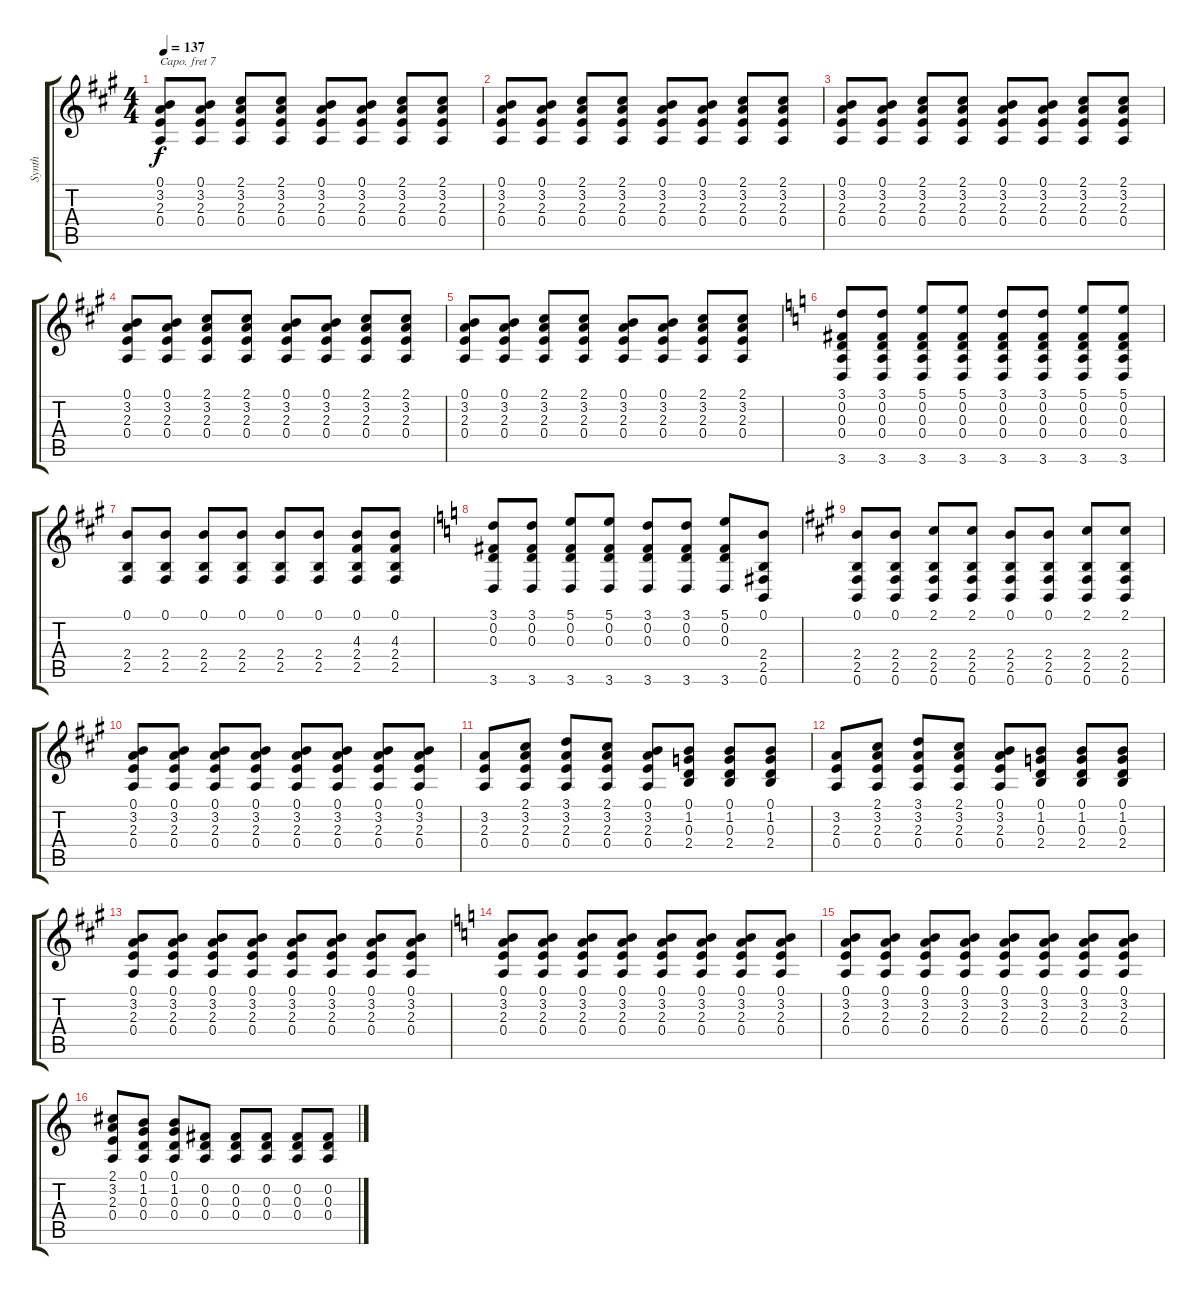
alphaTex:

\track ("Synth" "Synth") {instrument lead5charang}
\staff {score tabs}
\capo 7
\tuning (E4 B3 G3 D3 A2 E2) {hide}
\ts (4 4)
\tempo 137
\clef g2
\ks a
(0.1 3.2 2.3 0.4).8{dy f} (0.1 3.2 2.3 0.4).8 (2.1 3.2 2.3 0.4).8 (2.1 3.2 2.3 0.4).8 (0.1 3.2 2.3 0.4).8 (0.1 3.2 2.3 0.4).8 (2.1 3.2 2.3 0.4).8 (2.1 3.2 2.3 0.4).8 |
(0.1 3.2 2.3 0.4).8 (0.1 3.2 2.3 0.4).8 (2.1 3.2 2.3 0.4).8 (2.1 3.2 2.3 0.4).8 (0.1 3.2 2.3 0.4).8 (0.1 3.2 2.3 0.4).8 (2.1 3.2 2.3 0.4).8 (2.1 3.2 2.3 0.4).8 |
(0.1 3.2 2.3 0.4).8 (0.1 3.2 2.3 0.4).8 (2.1 3.2 2.3 0.4).8 (2.1 3.2 2.3 0.4).8 (0.1 3.2 2.3 0.4).8 (0.1 3.2 2.3 0.4).8 (2.1 3.2 2.3 0.4).8 (2.1 3.2 2.3 0.4).8 |
(0.1 3.2 2.3 0.4).8 (0.1 3.2 2.3 0.4).8 (2.1 3.2 2.3 0.4).8 (2.1 3.2 2.3 0.4).8 (0.1 3.2 2.3 0.4).8 (0.1 3.2 2.3 0.4).8 (2.1 3.2 2.3 0.4).8 (2.1 3.2 2.3 0.4).8 |
(0.1 3.2 2.3 0.4).8 (0.1 3.2 2.3 0.4).8 (2.1 3.2 2.3 0.4).8 (2.1 3.2 2.3 0.4).8 (0.1 3.2 2.3 0.4).8 (0.1 3.2 2.3 0.4).8 (2.1 3.2 2.3 0.4).8 (2.1 3.2 2.3 0.4).8 |
\ks c
(3.1 0.2 0.3 0.4 3.6).8 (3.1 0.2 0.3 0.4 3.6).8 (5.1 0.2 0.3 0.4 3.6).8 (5.1 0.2 0.3 0.4 3.6).8 (3.1 0.2 0.3 0.4 3.6).8 (3.1 0.2 0.3 0.4 3.6).8 (5.1 0.2 0.3 0.4 3.6).8 (5.1 0.2 0.3 0.4 3.6).8 |
\ks a
(0.1 2.4 2.5).8 (0.1 2.4 2.5).8 (0.1 2.4 2.5).8 (0.1 2.4 2.5).8 (0.1 2.4 2.5).8 (0.1 2.4 2.5).8 (0.1 4.3 2.4 2.5).8 (0.1 4.3 2.4 2.5).8 |
\ks c
(3.1 0.2 0.3 3.6).8 (3.1 0.2 0.3 3.6).8 (5.1 0.2 0.3 3.6).8 (5.1 0.2 0.3 3.6).8 (3.1 0.2 0.3 3.6).8 (3.1 0.2 0.3 3.6).8 (5.1 0.2 0.3 3.6).8 (0.1 2.4 2.5 0.6).8 |
\ks a
(0.1 2.4 2.5 0.6).8 (0.1 2.4 2.5 0.6).8 (2.1 2.4 2.5 0.6).8 (2.1 2.4 2.5 0.6).8 (0.1 2.4 2.5 0.6).8 (0.1 2.4 2.5 0.6).8 (2.1 2.4 2.5 0.6).8 (2.1 2.4 2.5 0.6).8 |
(0.1 3.2 2.3 0.4).8 (0.1 3.2 2.3 0.4).8 (0.1 3.2 2.3 0.4).8 (0.1 3.2 2.3 0.4).8 (0.1 3.2 2.3 0.4).8 (0.1 3.2 2.3 0.4).8 (0.1 3.2 2.3 0.4).8 (0.1 3.2 2.3 0.4).8 |
(3.2 2.3 0.4).8 (2.1 3.2 2.3 0.4).8 (3.1 3.2 2.3 0.4).8 (2.1 3.2 2.3 0.4).8 (0.1 3.2 2.3 0.4).8 (0.1 1.2 0.3 2.4).8 (0.1 1.2 0.3 2.4).8 (0.1 1.2 0.3 2.4).8 |
(3.2 2.3 0.4).8 (2.1 3.2 2.3 0.4).8 (3.1 3.2 2.3 0.4).8 (2.1 3.2 2.3 0.4).8 (0.1 3.2 2.3 0.4).8 (0.1 1.2 0.3 2.4).8 (0.1 1.2 0.3 2.4).8 (0.1 1.2 0.3 2.4).8 |
(0.1 3.2 2.3 0.4).8 (0.1 3.2 2.3 0.4).8 (0.1 3.2 2.3 0.4).8 (0.1 3.2 2.3 0.4).8 (0.1 3.2 2.3 0.4).8 (0.1 3.2 2.3 0.4).8 (0.1 3.2 2.3 0.4).8 (0.1 3.2 2.3 0.4).8 |
\ks c
(0.1 3.2 2.3 0.4).8 (0.1 3.2 2.3 0.4).8 (0.1 3.2 2.3 0.4).8 (0.1 3.2 2.3 0.4).8 (0.1 3.2 2.3 0.4).8 (0.1 3.2 2.3 0.4).8 (0.1 3.2 2.3 0.4).8 (0.1 3.2 2.3 0.4).8 |
(0.1 3.2 2.3 0.4).8 (0.1 3.2 2.3 0.4).8 (0.1 3.2 2.3 0.4).8 (0.1 3.2 2.3 0.4).8 (0.1 3.2 2.3 0.4).8 (0.1 3.2 2.3 0.4).8 (0.1 3.2 2.3 0.4).8 (0.1 3.2 2.3 0.4).8 |
(2.1 3.2 2.3 0.4).8 (0.1 1.2 0.3 0.4).8 (0.1 1.2 0.3 0.4).8 (0.2 0.3 0.4).8 (0.2 0.3 0.4).8 (0.2 0.3 0.4).8 (0.2 0.3 0.4).8 (0.2 0.3 0.4).8
